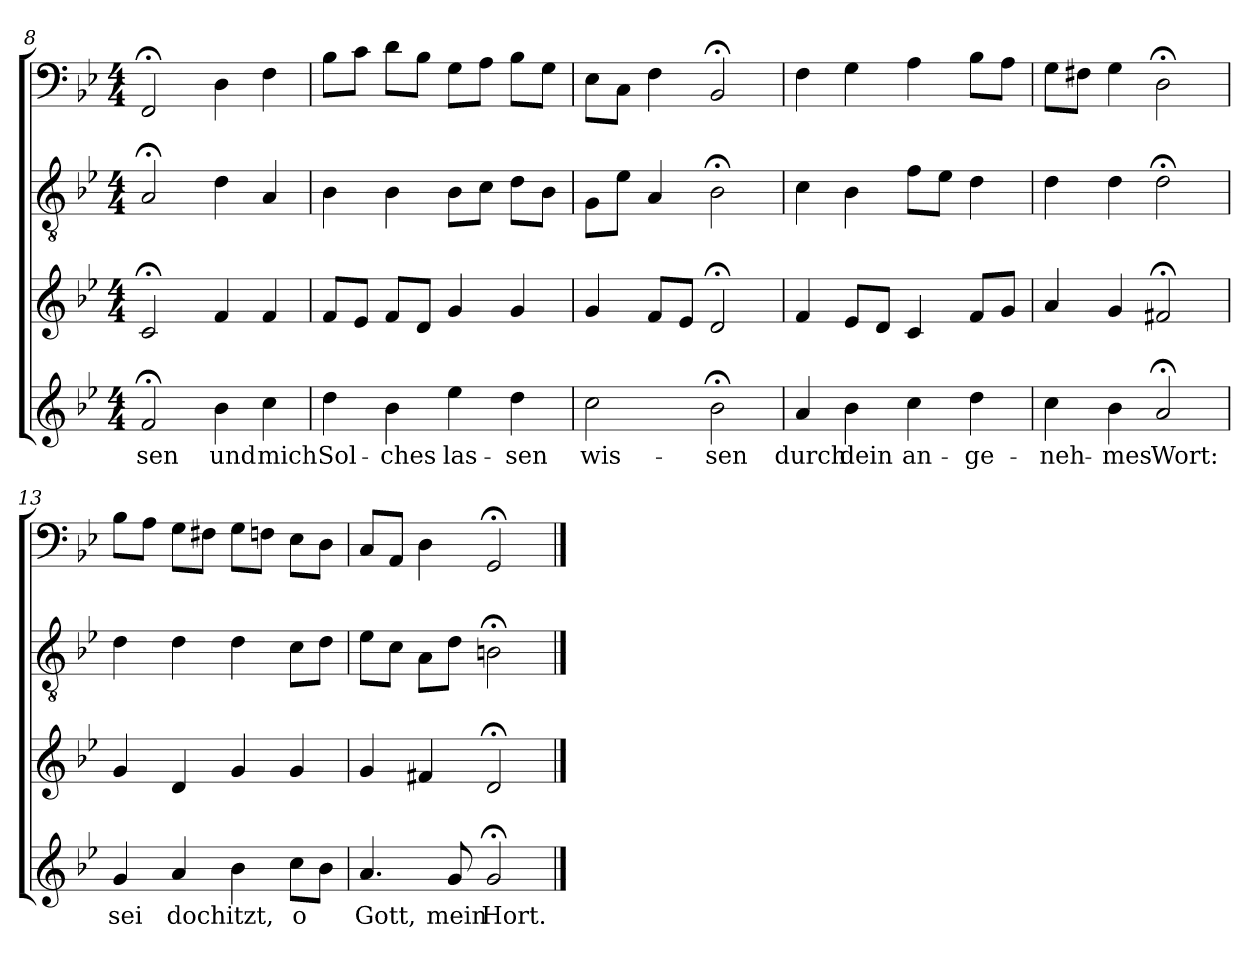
**kern	**text	**kern	**kern	**kern
*part4	*part4	*part3	*part2	*part1
*staff4	*staff4	*staff3	*staff2	*staff1
*clefG2	*	*clefG2	*clefGv2	*clefF4
*k[b-e-]	*	*k[b-e-]	*k[b-e-]	*k[b-e-]
*g:	*	*g:	*g:	*g:
*M4/4	*	*M4/4	*M4/4	*M4/4
=8	=8	=8	=8	=8
2f;</	-sen	2c;</	2A;</	2FF;</
4b-\	und	4f/	4d\	4D\
4cc\	mich	4f/	4A/	4F\
=9	=9	=9	=9	=9
4dd\	Sol-	8f/L	4B-\	8B-\L
.	.	8e-/J	.	8c\J
4b-\	-ches	8f/L	4B-\	8d\L
.	.	8d/J	.	8B-\J
4ee-\	las-	4g/	8B-\L	8G\L
.	.	.	8c\J	8A\J
4dd\	-sen	4g/	8d\L	8B-\L
.	.	.	8B-\J	8G\J
=10	=10	=10	=10	=10
2cc\	wis-	4g/	8G\L	8E-\L
.	.	.	8e-\J	8C\J
.	.	8f/L	4A/	4F\
.	.	8e-/J	.	.
2b-;<\	-sen	2d;</	2B-;<\	2BB-;</
=11	=11	=11	=11	=11
4a/	durch	4f/	4c\	4F\
4b-\	dein	8e-/L	4B-\	4G\
.	.	8d/J	.	.
4cc\	an-	4c/	8f\L	4A\
.	.	.	8e-\J	.
4dd\	-ge-	8f/L	4d\	8B-\L
.	.	8g/J	.	8A\J
=12	=12	=12	=12	=12
4cc\	-neh-	4a/	4d\	8G\L
.	.	.	.	8F#X\J
4b-\	-mes	4g/	4d\	4G\
2a;</	Wort:	2f#X;</	2d;<\	2D;<\
=13	=13	=13	=13	=13
4g/	sei	4g/	4d\	8B-\L
.	.	.	.	8A\J
4a/	doch	4d/	4d\	8G\L
.	.	.	.	8F#X\J
4b-\	itzt,	4g/	4d\	8G\L
.	.	.	.	8Fn\J
8cc\L	o	4g/	8c\L	8E-\L
8b-\J	.	.	8d\J	8D\J
=14	=14	=14	=14	=14
4.a/	Gott,	4g/	8e-\L	8C/L
.	.	.	8c\J	8AA/J
.	.	4f#X/	8A\L	4D\
8g/	mein	.	8d\J	.
2g;</	Hort.	2d;</	2Bn;<\	2GG;</
==	==	==	==	==
*-	*-	*-	*-	*-
